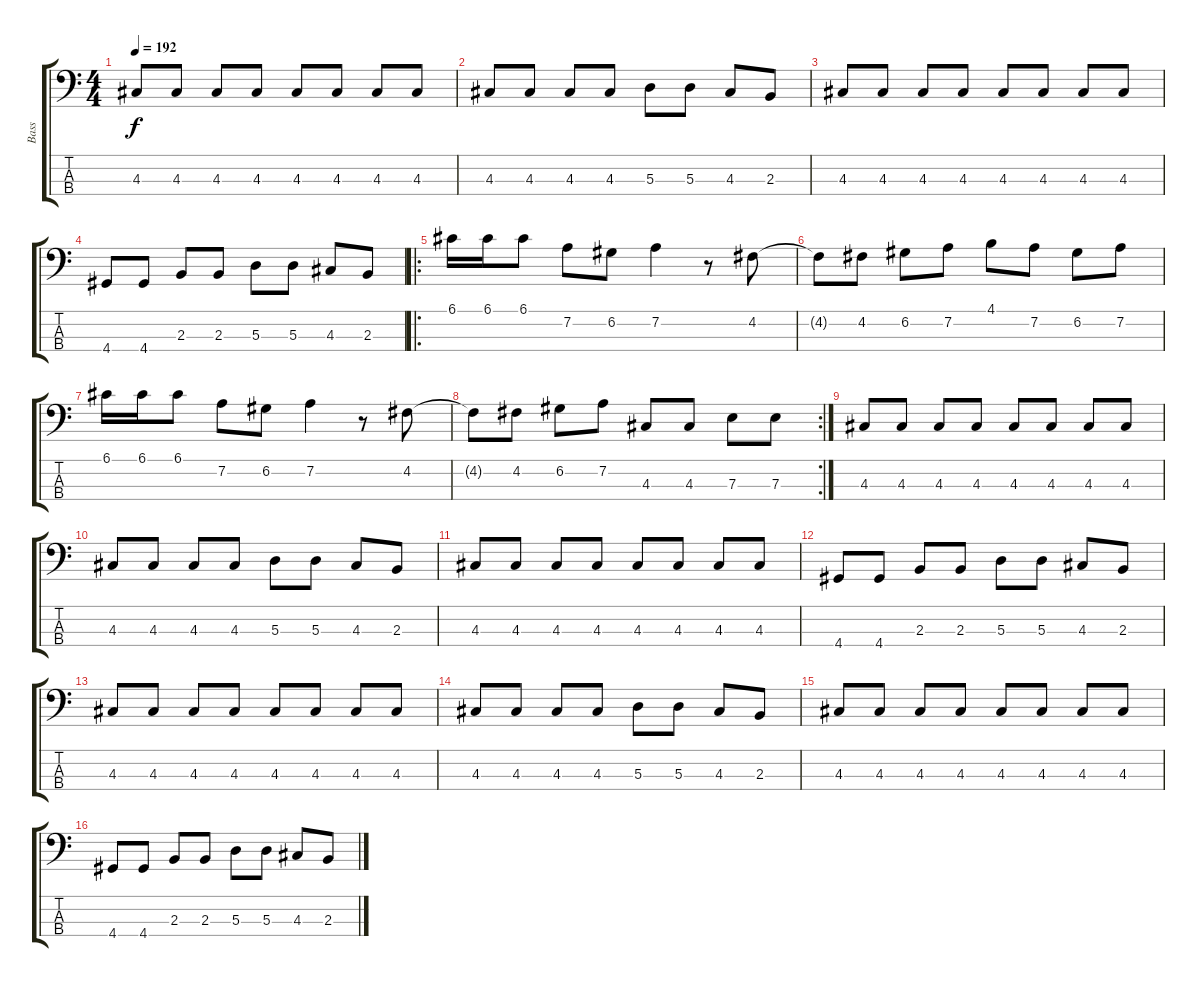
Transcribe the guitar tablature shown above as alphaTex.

\track ("Bass" "Bass") {instrument electricbassfinger}
\staff {score tabs}
\tuning (G2 D2 A1 E1) {hide}
\ts (4 4)
\tempo 192
\clef f4
\ks c
4.3.8{dy f} 4.3.8 4.3.8 4.3.8 4.3.8 4.3.8 4.3.8 4.3.8 |
4.3.8 4.3.8 4.3.8 4.3.8 5.3.8 5.3.8 4.3.8 2.3.8 |
4.3.8 4.3.8 4.3.8 4.3.8 4.3.8 4.3.8 4.3.8 4.3.8 |
4.4.8 4.4.8 2.3.8 2.3.8 5.3.8 5.3.8 4.3.8 2.3.8 |
\ro
6.1.16 6.1.16 6.1.8 7.2.8 6.2.8 7.2.4 r.8 4.2.8 |
4.2{t}.8 4.2.8 6.2.8 7.2.8 4.1.8 7.2.8 6.2.8 7.2.8 |
6.1.16 6.1.16 6.1.8 7.2.8 6.2.8 7.2.4 r.8 4.2.8 |
\rc 2
4.2{t}.8 4.2.8 6.2.8 7.2.8 4.3.8 4.3.8 7.3.8 7.3.8 |
4.3.8 4.3.8 4.3.8 4.3.8 4.3.8 4.3.8 4.3.8 4.3.8 |
4.3.8 4.3.8 4.3.8 4.3.8 5.3.8 5.3.8 4.3.8 2.3.8 |
4.3.8 4.3.8 4.3.8 4.3.8 4.3.8 4.3.8 4.3.8 4.3.8 |
4.4.8 4.4.8 2.3.8 2.3.8 5.3.8 5.3.8 4.3.8 2.3.8 |
4.3.8 4.3.8 4.3.8 4.3.8 4.3.8 4.3.8 4.3.8 4.3.8 |
4.3.8 4.3.8 4.3.8 4.3.8 5.3.8 5.3.8 4.3.8 2.3.8 |
4.3.8 4.3.8 4.3.8 4.3.8 4.3.8 4.3.8 4.3.8 4.3.8 |
4.4.8 4.4.8 2.3.8 2.3.8 5.3.8 5.3.8 4.3.8 2.3.8
